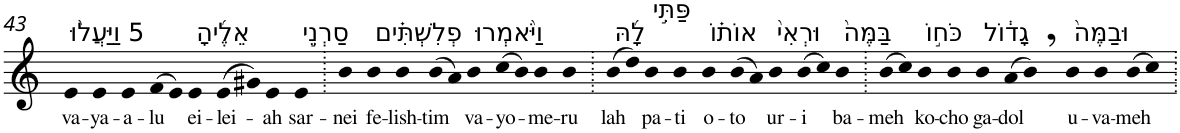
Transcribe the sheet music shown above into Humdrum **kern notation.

**kern	**text
*part1	*part1
*staff1	*staff1
*I"Piano	*
*I'Pno	*
!!LO:PB:g=z
*clefG2	*
*k[]	*
=43	=43
!LO:TX:a:t=5 וַיַּעֲל֨וּ	!
!	!LO:LY:b
4e	va-
!	!LO:LY:b
4e	-ya-
!	!LO:LY:b
4e	-a-
!	!LO:LY:b
(>8f	-lu
8e)	.
!LO:TX:a:t=אֵלֶ֜יהָ	!
!	!LO:LY:b
4e	ei-
!	!LO:LY:b
(>8e	-lei-
8g#X)	.
!	!LO:LY:b
4e	-ah
!LO:TX:a:t=סַרְנֵ֣י	!
!	!LO:LY:b
4e	sar-
=44.	=44.
!	!LO:LY:b
4b	-nei
!LO:TX:a:t=פְלִשְׁתִּ֗ים	!
!	!LO:LY:b
4b	fe-
!	!LO:LY:b
4b	-lish-
!	!LO:LY:b
(>8b	-tim
8a)	.
!LO:TX:a:t=וַיֹּ֨אמְרוּ	!
!	!LO:LY:b
4b	va-
!	!LO:LY:b
(>8cc	-yo-
8b)	.
!	!LO:LY:b
4b	-me-
!	!LO:LY:b
4b	-ru
=45.	=45.
!LO:TX:a:t=לָ֜הּ	!
!	!LO:LY:b
(>8b	lah
8dd)	.
!LO:TX:a:t=פַּתִּ֣י	!
!	!LO:LY:b
4b	pa-
!	!LO:LY:b
4b	-ti
!LO:TX:a:t=אוֹת֗וֹ	!
!	!LO:LY:b
4b	o-
!	!LO:LY:b
(>8b	-to
8a)	.
!LO:TX:a:t=וּרְאִי֙	!
!	!LO:LY:b
4b	ur-
!	!LO:LY:b
(>8b	-i
8cc)	.
!LO:TX:a:t=בַּמֶּה֙	!
!	!LO:LY:b
4b	ba-
=46.	=46.
!	!LO:LY:b
(>8b	-meh
8cc)	.
!LO:TX:a:t=כֹּח֣וֹ	!
!	!LO:LY:b
4b	ko-
!	!LO:LY:b
4b	-cho
!LO:TX:a:t=גָד֔וֹל	!
!	!LO:LY:b
4b	ga-
!	!LO:LY:b
(>8a	-dol
8b,)	.
!LO:TX:a:t=וּבַמֶּה֙	!
!	!LO:LY:b
4b	u-
!	!LO:LY:b
4b	-va-
!	!LO:LY:b
(>8b	-meh
8cc)	.
=.	=.
*-	*-
